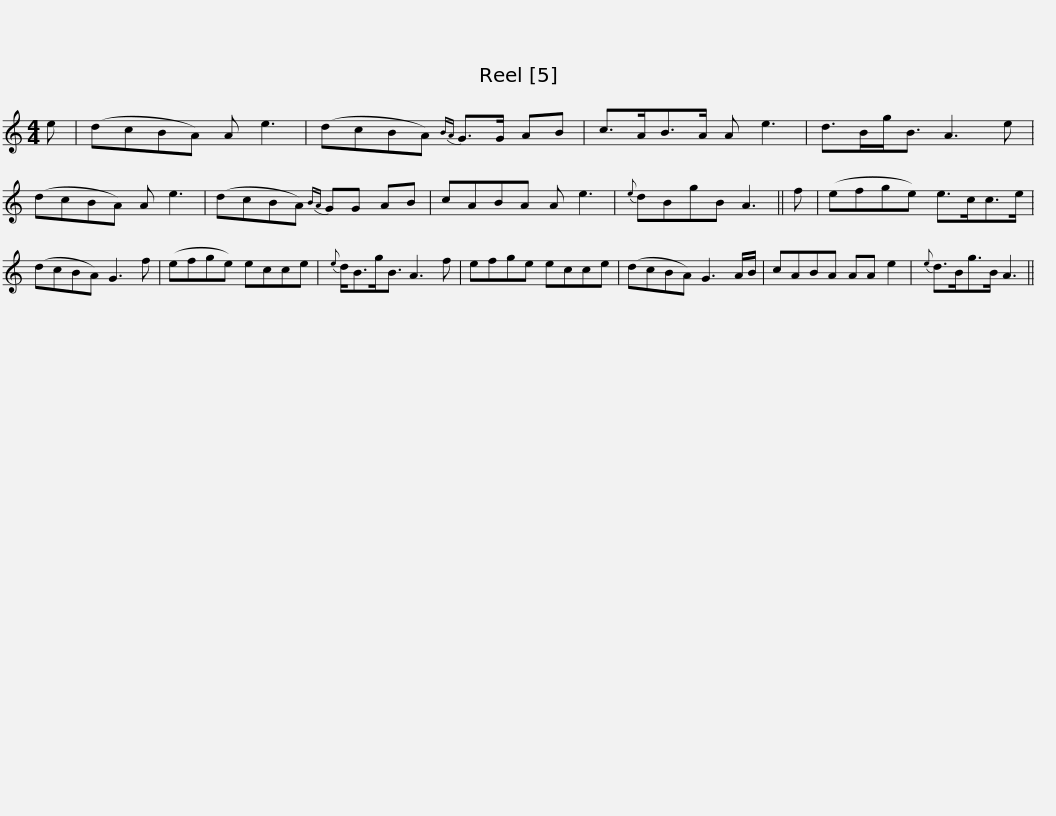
X:1
L:1/8
M:4/4
I:linebreak $
K:C
V:1 treble
V:1
 e | (dcBA) A e3 | (dcBA){BA} G>G AB | c>AB>A A e3 | d>Bg<B A3 e | %5
 (dcBA) A e3 |$ (dcBA){BA} GG AB | cABA A e3 |{e} dBgB A3 || f | %10
 (efge) e>cc>e | (dcBA) G3 f |$ (efge) ecce |{e} d<Bg<B A3 f | efge ecce | %15
 (dcBA) G3 A/B/ | cABA AA e2 |{e} d>Bg>B A3 || %18
